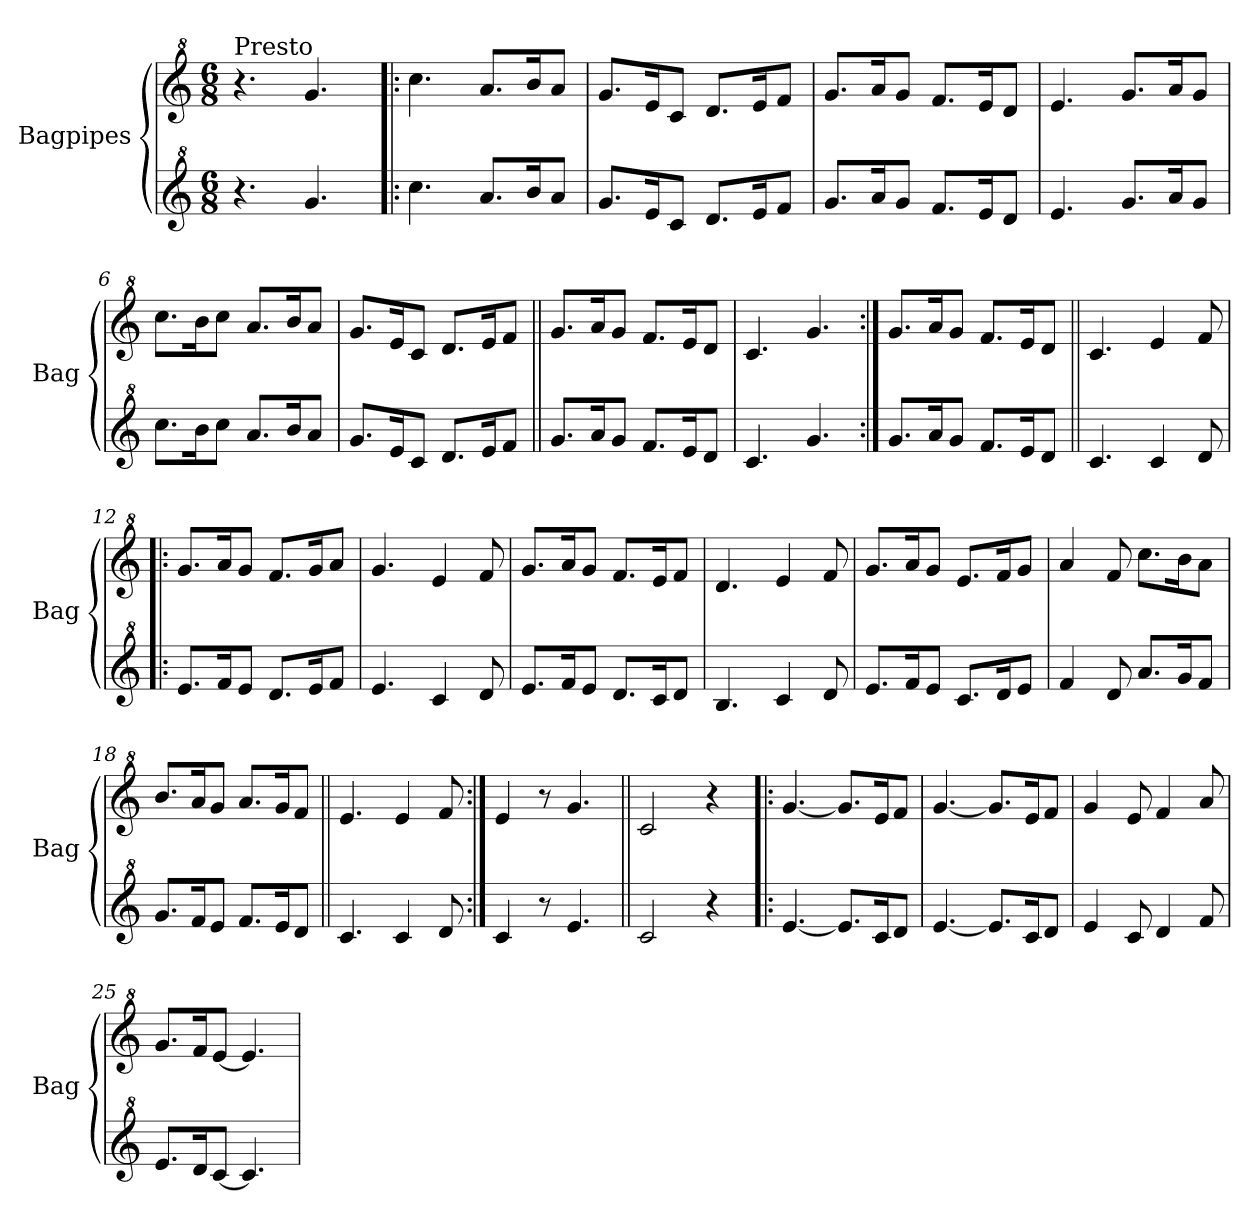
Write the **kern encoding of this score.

**kern	**kern
*part2	*part1
*staff2	*staff1
*I"Bagpipes	*I"Bagpipes
*I'Bag	*I'Bag
*clefG^2	*clefG^2
*k[]	*k[]
*C:	*C:
*M6/8	*M6/8
=1	=1
!	!LO:TX:a:t=Presto
4.r	4.r
4.gg/	4.gg/
=2!|:	=2!|:
4.ccc\	4.ccc\
8.aa/L	8.aa/L
16bb/K	16bb/K
8aa/J	8aa/J
=3	=3
8.gg/L	8.gg/L
16ee/K	16ee/K
8cc/J	8cc/J
8.dd/L	8.dd/L
16ee/K	16ee/K
8ff/J	8ff/J
=4	=4
8.gg/L	8.gg/L
16aa/K	16aa/K
8gg/J	8gg/J
8.ff/L	8.ff/L
16ee/K	16ee/K
8dd/J	8dd/J
=5	=5
4.ee/	4.ee/
8.gg/L	8.gg/L
16aa/K	16aa/K
8gg/J	8gg/J
=6	=6
8.ccc\L	8.ccc\L
16bb\K	16bb\K
8ccc\J	8ccc\J
8.aa/L	8.aa/L
16bb/K	16bb/K
8aa/J	8aa/J
=7	=7
8.gg/L	8.gg/L
16ee/K	16ee/K
8cc/J	8cc/J
8.dd/L	8.dd/L
16ee/K	16ee/K
8ff/J	8ff/J
!!LO:LB:g=z
=8||	=8||
8.gg/L	8.gg/L
16aa/K	16aa/K
8gg/J	8gg/J
8.ff/L	8.ff/L
16ee/K	16ee/K
8dd/J	8dd/J
=9	=9
4.cc/	4.cc/
4.gg/	4.gg/
=10:|!	=10:|!
8.gg/L	8.gg/L
16aa/K	16aa/K
8gg/J	8gg/J
8.ff/L	8.ff/L
16ee/K	16ee/K
8dd/J	8dd/J
=11||	=11||
4.cc/	4.cc/
4cc/	4ee/
8dd/	8ff/
=12!|:	=12!|:
8.ee/L	8.gg/L
16ff/K	16aa/K
8ee/J	8gg/J
8.dd/L	8.ff/L
16ee/K	16gg/K
8ff/J	8aa/J
=13	=13
4.ee/	4.gg/
4cc/	4ee/
8dd/	8ff/
=14	=14
8.ee/L	8.gg/L
16ff/K	16aa/K
8ee/J	8gg/J
8.dd/L	8.ff/L
16cc/K	16ee/K
8dd/J	8ff/J
=15	=15
4.b/	4.dd/
4cc/	4ee/
8dd/	8ff/
!!LO:LB:g=z
=16	=16
8.ee/L	8.gg/L
16ff/K	16aa/K
8ee/J	8gg/J
8.cc/L	8.ee/L
16dd/K	16ff/K
8ee/J	8gg/J
=17	=17
4ff/	4aa/
8dd/	8ff/
8.aa/L	8.ccc\L
16gg/K	16bb\K
8ff/J	8aa\J
=18	=18
8.gg/L	8.bb/L
16ff/K	16aa/K
8ee/J	8gg/J
8.ff/L	8.aa/L
16ee/K	16gg/K
8dd/J	8ff/J
=19||	=19||
4.cc/	4.ee/
4cc/	4ee/
8dd/	8ff/
=20:|!	=20:|!
4cc/	4ee/
8r	8r
4.ee/	4.gg/
=21||	=21||
2cc/	2cc/
4r	4r
=22!|:	=22!|:
[4.ee/	[4.gg/
8.ee/L]	8.gg/L]
16cc/K	16ee/K
8dd/J	8ff/J
=23	=23
[4.ee/	[4.gg/
8.ee/L]	8.gg/L]
16cc/K	16ee/K
8dd/J	8ff/J
!!LO:LB:g=z
=24	=24
4ee/	4gg/
8cc/	8ee/
4dd/	4ff/
8ff/	8aa/
=25	=25
8.ee/L	8.gg/L
16dd/K	16ff/K
[8cc/J	[8ee/J
4.cc/]	4.ee/]
=	=
*-	*-
